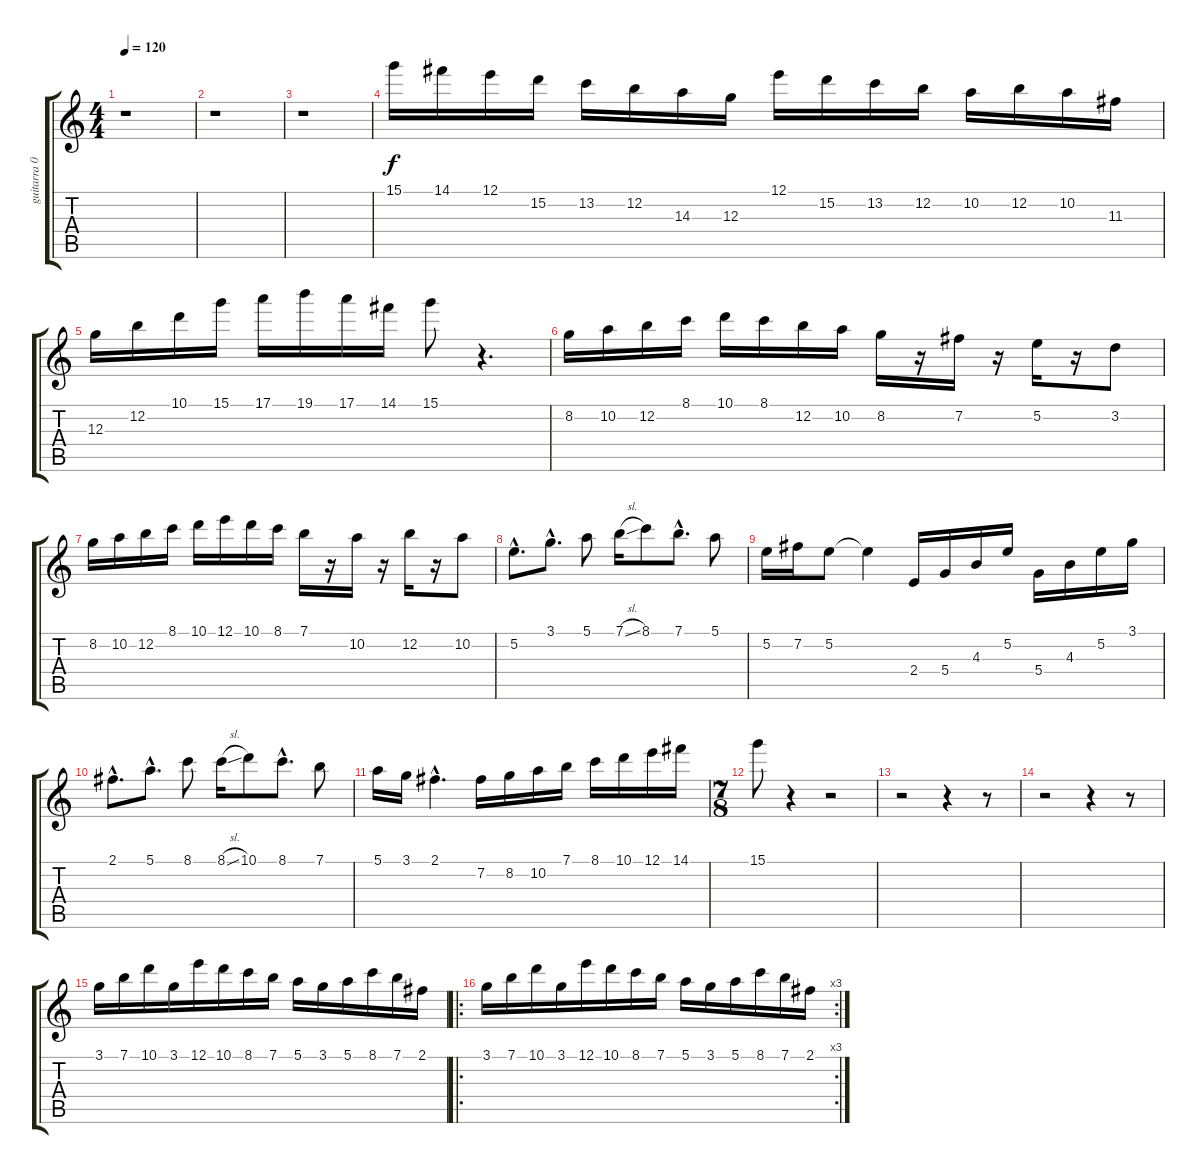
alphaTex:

\track ("guitarra 01" "guitarra 0") {instrument electricguitarclean}
\staff {score tabs}
\tuning (E4 B3 G3 D3 A2 E2) {hide}
\ts (4 4)
\tempo 120
\clef g2
\ks c
r.1{dy f} |
r.1 |
r.1 |
15.1.16{instrument distortionguitar} 14.1.16 12.1.16 15.2.16 13.2.16 12.2.16 14.3.16 12.3.16 12.1.16 15.2.16 13.2.16 12.2.16 10.2.16 12.2.16 10.2.16 11.3.16 |
12.3.16 12.2.16 10.1.16 15.1.16 17.1.16 19.1.16 17.1.16 14.1.16 15.1.8 r.4{d} |
8.2.16 10.2.16 12.2.16 8.1.16 10.1.16 8.1.16 12.2.16 10.2.16 8.2.16 r.16 7.2.16 r.16 5.2.16 r.16 3.2.8 |
8.2.16 10.2.16 12.2.16 8.1.16 10.1.16 12.1.16 10.1.16 8.1.16 7.1.16 r.16 10.2.16 r.16 12.2.16 r.16 10.2.8 |
5.2{hac}.8{d} 3.1{hac}.8{d} 5.1.8 7.1{sl}.16 8.1.8 7.1{hac}.8{d} 5.1.8 |
5.2.16 7.2.16 5.2.8 5.2{t}.4 2.4.16 5.4.16 4.3.16 5.2.16 5.4.16 4.3.16 5.2.16 3.1.16 |
2.1{hac}.8{d} 5.1{hac}.8{d} 8.1.8 8.1{sl}.16 10.1.8 8.1{hac}.8{d} 7.1.8 |
5.1.16 3.1.16 2.1{hac}.4{d} 7.2.16 8.2.16 10.2.16 7.1.16 8.1.16 10.1.16 12.1.16 14.1.16 |
\ts (7 8)
15.1.8 r.4 r.2 |
r.2 r.4 r.8 |
r.2 r.4 r.8 |
3.1.16{instrument distortionguitar} 7.1.16 10.1.16 3.1.16 12.1.16 10.1.16 8.1.16 7.1.16 5.1.16 3.1.16 5.1.16 8.1.16 7.1.16 2.1.16 |
\ro
\rc 3
3.1.16 7.1.16 10.1.16 3.1.16 12.1.16 10.1.16 8.1.16 7.1.16 5.1.16 3.1.16 5.1.16 8.1.16 7.1.16 2.1.16
